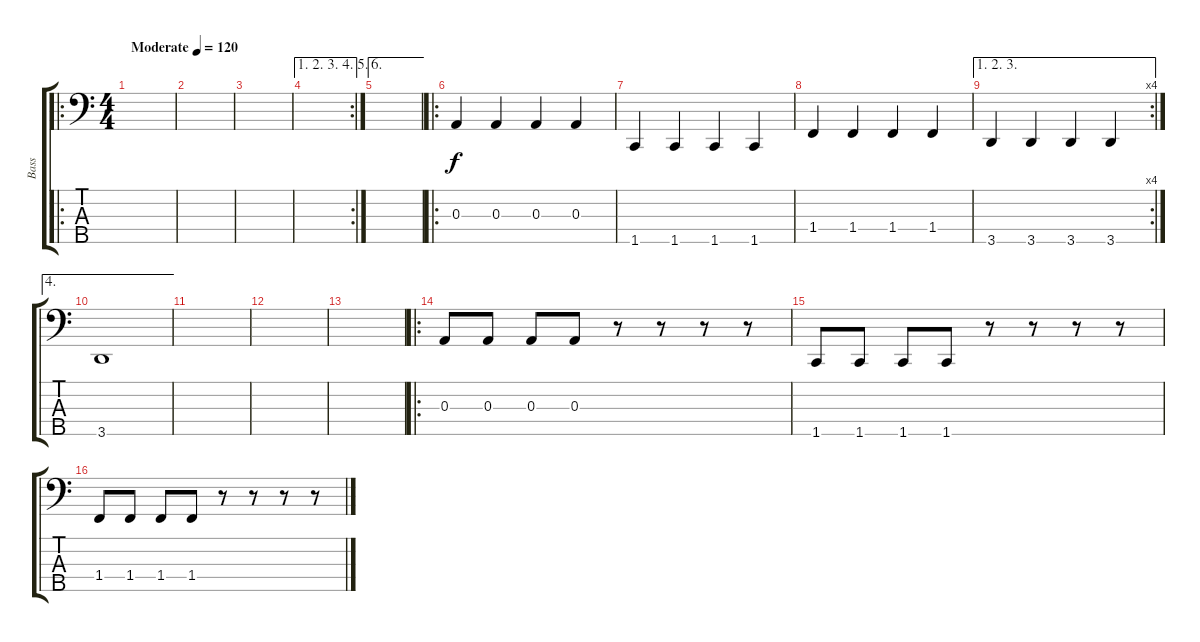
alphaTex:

\track ("Bass" "Bass") {instrument fretlessbass}
\staff {score tabs}
\tuning (G2 D2 A1 E1 B0) {hide}
\ro
\ts (4 4)
\tempo (120 "Moderate")
\clef f4
\ks c
|
|
|
\ae (1 2 3 4 5)
\rc 2
|
\ae 6
|
\ro
0.3.4 0.3.4 0.3.4 0.3.4 |
1.5.4 1.5.4 1.5.4 1.5.4 |
1.4.4 1.4.4 1.4.4 1.4.4 |
\ae (1 2 3)
\rc 4
3.5.4 3.5.4 3.5.4 3.5.4 |
\ae 4
3.5.1 |
|
|
|
\ro
0.3.8 0.3.8 0.3.8 0.3.8 r.8 r.8 r.8 r.8 |
1.5.8 1.5.8 1.5.8 1.5.8 r.8 r.8 r.8 r.8 |
1.4.8 1.4.8 1.4.8 1.4.8 r.8 r.8 r.8 r.8
